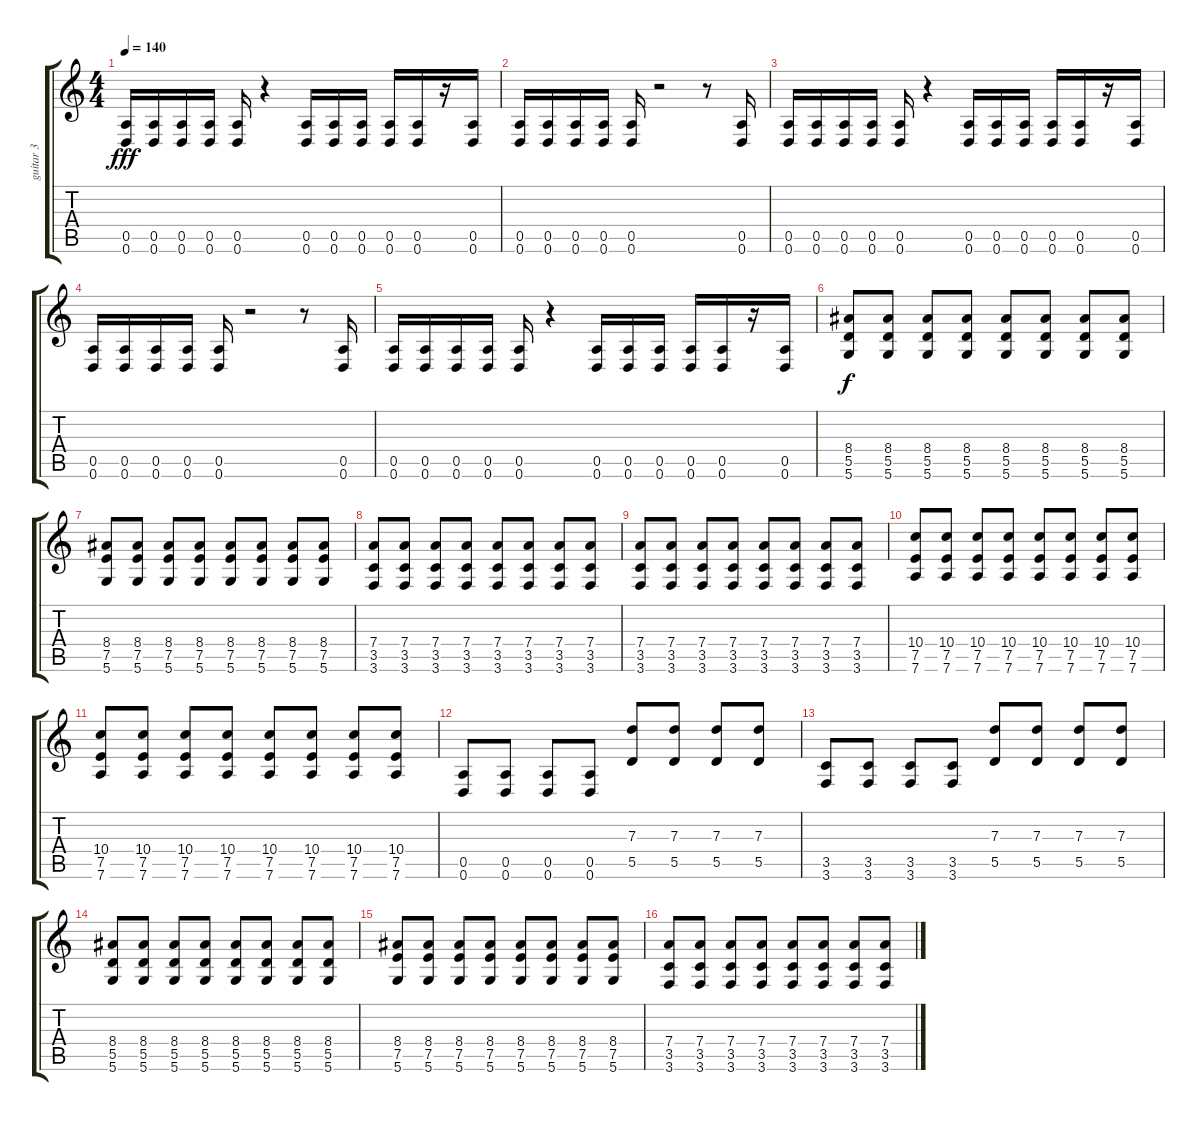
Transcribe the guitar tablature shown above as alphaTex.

\track ("guitar 3" "guitar 3") {instrument distortionguitar}
\staff {score tabs}
\tuning (E4 B3 G3 D3 A2 D2) {hide}
\ts (4 4)
\tempo 140
\clef g2
\ks c
(0.5 0.6).16{dy fff} (0.5 0.6).16 (0.5 0.6).16 (0.5 0.6).16 (0.5 0.6).16 r.4 (0.5 0.6).16 (0.5 0.6).16 (0.5 0.6).16 (0.5 0.6).16 (0.5 0.6).16 r.16 (0.5 0.6).16 |
(0.5 0.6).16 (0.5 0.6).16 (0.5 0.6).16 (0.5 0.6).16 (0.5 0.6).16 r.2 r.8 (0.5 0.6).16 |
(0.5 0.6).16 (0.5 0.6).16 (0.5 0.6).16 (0.5 0.6).16 (0.5 0.6).16 r.4 (0.5 0.6).16 (0.5 0.6).16 (0.5 0.6).16 (0.5 0.6).16 (0.5 0.6).16 r.16 (0.5 0.6).16 |
(0.5 0.6).16 (0.5 0.6).16 (0.5 0.6).16 (0.5 0.6).16 (0.5 0.6).16 r.2 r.8 (0.5 0.6).16 |
(0.5 0.6).16 (0.5 0.6).16 (0.5 0.6).16 (0.5 0.6).16 (0.5 0.6).16 r.4 (0.5 0.6).16 (0.5 0.6).16 (0.5 0.6).16 (0.5 0.6).16 (0.5 0.6).16 r.16 (0.5 0.6).16 |
(8.4 5.5 5.6).8{dy f} (8.4 5.5 5.6).8 (8.4 5.5 5.6).8 (8.4 5.5 5.6).8 (8.4 5.5 5.6).8 (8.4 5.5 5.6).8 (8.4 5.5 5.6).8 (8.4 5.5 5.6).8 |
(8.4 7.5 5.6).8 (8.4 7.5 5.6).8 (8.4 7.5 5.6).8 (8.4 7.5 5.6).8 (8.4 7.5 5.6).8 (8.4 7.5 5.6).8 (8.4 7.5 5.6).8 (8.4 7.5 5.6).8 |
(7.4 3.5 3.6).8 (7.4 3.5 3.6).8 (7.4 3.5 3.6).8 (7.4 3.5 3.6).8 (7.4 3.5 3.6).8 (7.4 3.5 3.6).8 (7.4 3.5 3.6).8 (7.4 3.5 3.6).8 |
(7.4 3.5 3.6).8 (7.4 3.5 3.6).8 (7.4 3.5 3.6).8 (7.4 3.5 3.6).8 (7.4 3.5 3.6).8 (7.4 3.5 3.6).8 (7.4 3.5 3.6).8 (7.4 3.5 3.6).8 |
(10.4 7.5 7.6).8 (10.4 7.5 7.6).8 (10.4 7.5 7.6).8 (10.4 7.5 7.6).8 (10.4 7.5 7.6).8 (10.4 7.5 7.6).8 (10.4 7.5 7.6).8 (10.4 7.5 7.6).8 |
(10.4 7.5 7.6).8 (10.4 7.5 7.6).8 (10.4 7.5 7.6).8 (10.4 7.5 7.6).8 (10.4 7.5 7.6).8 (10.4 7.5 7.6).8 (10.4 7.5 7.6).8 (10.4 7.5 7.6).8 |
(0.5 0.6).8 (0.5 0.6).8 (0.5 0.6).8 (0.5 0.6).8 (7.3 5.5).8 (7.3 5.5).8 (7.3 5.5).8 (7.3 5.5).8 |
(3.5 3.6).8 (3.5 3.6).8 (3.5 3.6).8 (3.5 3.6).8 (7.3 5.5).8 (7.3 5.5).8 (7.3 5.5).8 (7.3 5.5).8 |
(8.4 5.5 5.6).8 (8.4 5.5 5.6).8 (8.4 5.5 5.6).8 (8.4 5.5 5.6).8 (8.4 5.5 5.6).8 (8.4 5.5 5.6).8 (8.4 5.5 5.6).8 (8.4 5.5 5.6).8 |
(8.4 7.5 5.6).8 (8.4 7.5 5.6).8 (8.4 7.5 5.6).8 (8.4 7.5 5.6).8 (8.4 7.5 5.6).8 (8.4 7.5 5.6).8 (8.4 7.5 5.6).8 (8.4 7.5 5.6).8 |
(7.4 3.5 3.6).8 (7.4 3.5 3.6).8 (7.4 3.5 3.6).8 (7.4 3.5 3.6).8 (7.4 3.5 3.6).8 (7.4 3.5 3.6).8 (7.4 3.5 3.6).8 (7.4 3.5 3.6).8
